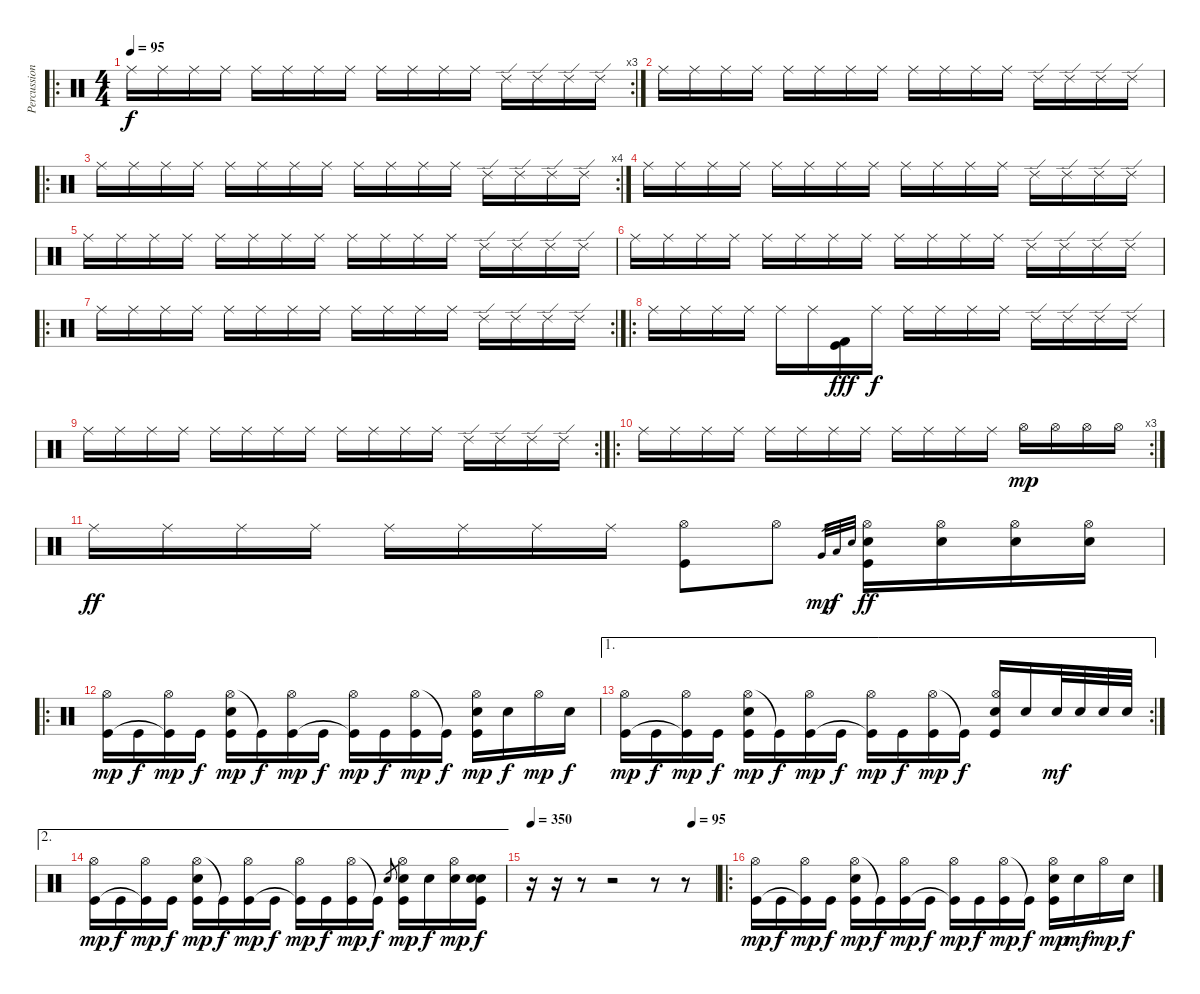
\track ("Percussions" "Percussion") {instrument percussion}
\staff {score}
\articulation defaults
\ro
\rc 3
\ts (4 4)
\tempo 95
\clef neutral
\ks c "Ride (middle)".16{dy f} "Ride (middle)".16 "Ride (middle)".16 "Ride (middle)".16 "Ride (middle)".16 "Ride (middle)".16 "Ride (middle)".16 "Ride (middle)".16 "Ride (middle)".16 "Ride (middle)".16 "Ride (middle)".16 "Ride (middle)".16 "Ride (edge) 2".16 "Ride (edge) 2".16 "Ride (edge) 2".16 "Ride (edge) 2".16
|
"Ride (middle)".16 "Ride (middle)".16 "Ride (middle)".16 "Ride (middle)".16 "Ride (middle)".16 "Ride (middle)".16 "Ride (middle)".16 "Ride (middle)".16 "Ride (middle)".16 "Ride (middle)".16 "Ride (middle)".16 "Ride (middle)".16 "Ride (edge) 2".16 "Ride (edge) 2".16 "Ride (edge) 2".16 "Ride (edge) 2".16 |
\ro
\rc 4 "Ride (middle)".16 "Ride (middle)".16 "Ride (middle)".16 "Ride (middle)".16 "Ride (middle)".16 "Ride (middle)".16 "Ride (middle)".16 "Ride (middle)".16 "Ride (middle)".16 "Ride (middle)".16 "Ride (middle)".16 "Ride (middle)".16 "Ride (edge) 2".16 "Ride (edge) 2".16 "Ride (edge) 2".16 "Ride (edge) 2".16
|
"Ride (middle)".16 "Ride (middle)".16 "Ride (middle)".16 "Ride (middle)".16 "Ride (middle)".16 "Ride (middle)".16 "Ride (middle)".16 "Ride (middle)".16 "Ride (middle)".16 "Ride (middle)".16 "Ride (middle)".16 "Ride (middle)".16 "Ride (edge) 2".16 "Ride (edge) 2".16 "Ride (edge) 2".16 "Ride (edge) 2".16 |
"Ride (middle)".16 "Ride (middle)".16 "Ride (middle)".16 "Ride (middle)".16 "Ride (middle)".16 "Ride (middle)".16 "Ride (middle)".16 "Ride (middle)".16 "Ride (middle)".16 "Ride (middle)".16 "Ride (middle)".16 "Ride (middle)".16 "Ride (edge) 2".16 "Ride (edge) 2".16 "Ride (edge) 2".16 "Ride (edge) 2".16 |
"Ride (middle)".16 "Ride (middle)".16 "Ride (middle)".16 "Ride (middle)".16 "Ride (middle)".16 "Ride (middle)".16 "Ride (middle)".16 "Ride (middle)".16 "Ride (middle)".16 "Ride (middle)".16 "Ride (middle)".16 "Ride (middle)".16 "Ride (edge) 2".16 "Ride (edge) 2".16 "Ride (edge) 2".16 "Ride (edge) 2".16 |
\ro
\rc 2 "Ride (middle)".16 "Ride (middle)".16 "Ride (middle)".16 "Ride (middle)".16 "Ride (middle)".16 "Ride (middle)".16 "Ride (middle)".16 "Ride (middle)".16 "Ride (middle)".16 "Ride (middle)".16 "Ride (middle)".16 "Ride (middle)".16 "Ride (edge) 2".16 "Ride (edge) 2".16 "Ride (edge) 2".16 "Ride (edge) 2".16
|
\ro "Ride (middle)".16 "Ride (middle)".16 "Ride (middle)".16 "Ride (middle)".16 "Ride (middle)".16 "Ride (middle)".16
("Kick (hit) 2" "Kick (hit)").16{dy fff} "Ride (middle)".16{dy f} "Ride (middle)".16 "Ride (middle)".16 "Ride (middle)".16 "Ride (middle)".16 "Ride (edge) 2".16 "Ride (edge) 2".16 "Ride (edge) 2".16 "Ride (edge) 2".16 |
\rc 2 "Ride (middle)".16 "Ride (middle)".16 "Ride (middle)".16 "Ride (middle)".16 "Ride (middle)".16 "Ride (middle)".16 "Ride (middle)".16 "Ride (middle)".16 "Ride (middle)".16 "Ride (middle)".16 "Ride (middle)".16 "Ride (middle)".16 "Ride (edge) 2".16 "Ride (edge) 2".16 "Ride (edge) 2".16 "Ride (edge) 2".16
|
\ro
\rc 3 "Ride (middle)".16 "Ride (middle)".16 "Ride (middle)".16 "Ride (middle)".16 "Ride (middle)".16 "Ride (middle)".16 "Ride (middle)".16 "Ride (middle)".16 "Ride (middle)".16 "Ride (middle)".16 "Ride (middle)".16 "Ride (middle)".16 "Hi-Hat (open)".16{dy mp} "Hi-Hat (open)".16 "Hi-Hat (open)".16 "Hi-Hat (open)".16
|
"Ride (middle)".16{dy ff} "Ride (middle)".16 "Ride (middle)".16 "Ride (middle)".16 "Ride (middle)".16 "Ride (middle)".16 "Ride (middle)".16 "Ride (middle)".16 ("Hi-Hat (open)" "Kick (hit)").8 "Hi-Hat (open)".8 "Very Low Tom (hit)".32{gr dy mp} "Low Floor Tom (hit)".32{gr dy f} "Snare (hit) 2".32{gr} ("Hi-Hat (open)" "Electric Snare (hit)" "Kick (hit)").16{dy ff} ("Hi-Hat (open)" "Electric Snare (hit)").16 ("Hi-Hat (open)" "Electric Snare (hit)").16 ("Hi-Hat (open)" "Electric Snare (hit)").16 |
\ro
("Hi-Hat (open)" "Kick (hit)").16{dy mp volume 16} "Kick (hit)".16{dy f} ("Hi-Hat (open)" "Kick (hit)"{t}).16{dy mp} "Kick (hit)".16{dy f} ("Hi-Hat (open)" "Electric Snare (hit)" "Kick (hit)").16{dy mp} "Kick (hit)"{t}.16{dy f} ("Hi-Hat (open)" "Kick (hit)").16{dy mp} "Kick (hit)".16{dy f} ("Hi-Hat (open)" "Kick (hit)"{t}).16{dy mp} "Kick (hit)".16{dy f} ("Hi-Hat (open)" "Kick (hit)").16{dy mp} "Kick (hit)"{t}.16{dy f} ("Hi-Hat (open)" "Electric Snare (hit)" "Kick (hit)").16{dy mp} "Snare (hit) 2".16{dy f} "Hi-Hat (open)".16{dy mp} "Electric Snare (hit)".16{dy f} |
\ae 1
\rc 2
("Hi-Hat (open)" "Kick (hit)").16{dy mp} "Kick (hit)".16{dy f} ("Hi-Hat (open)" "Kick (hit)"{t}).16{dy mp} "Kick (hit)".16{dy f} ("Hi-Hat (open)" "Electric Snare (hit)" "Kick (hit)").16{dy mp} "Kick (hit)"{t}.16{dy f} ("Hi-Hat (open)" "Kick (hit)").16{dy mp} "Kick (hit)".16{dy f} ("Hi-Hat (open)" "Kick (hit)"{t}).16{dy mp} "Kick (hit)".16{dy f} ("Hi-Hat (open)" "Kick (hit)").16{dy mp} "Kick (hit)"{t}.16{dy f} ("Hi-Hat (open)" "Electric Snare (hit)" "Kick (hit)").16 "Electric Snare (hit)".16 "Electric Snare (hit)".32{dy mf} "Electric Snare (hit)".32 "Electric Snare (hit)".32 "Electric Snare (hit)".32 |
\ae 2
("Hi-Hat (open)" "Kick (hit)").16{dy mp} "Kick (hit)".16{dy f} ("Hi-Hat (open)" "Kick (hit)"{t}).16{dy mp} "Kick (hit)".16{dy f} ("Hi-Hat (open)" "Electric Snare (hit)" "Kick (hit)").16{dy mp} "Kick (hit)"{t}.16{dy f} ("Hi-Hat (open)" "Kick (hit)").16{dy mp} "Kick (hit)".16{dy f} ("Hi-Hat (open)" "Kick (hit)"{t}).16{dy mp} "Kick (hit)".16{dy f} ("Hi-Hat (open)" "Kick (hit)").16{dy mp} "Kick (hit)"{t}.16{dy f} "Snare (hit) 2".8{gr} ("Hi-Hat (open)" "Electric Snare (hit)" "Kick (hit)").16{dy mp} "Electric Snare (hit)".16{dy f} ("Hi-Hat (open)" "Electric Snare (hit)").16{dy mp} ("Snare (hit) 2" "Electric Snare (hit)" "Kick (hit)").16{dy f} |
\tempo 400
\tempo (95 0.875)
\tempo 350
r.16 r.16 r.8 r.2 r.8 r.8{volume 16} |
\ro
("Hi-Hat (open)" "Kick (hit)").16{dy mp} "Kick (hit)".16{dy f} ("Hi-Hat (open)" "Kick (hit)"{t}).16{dy mp} "Kick (hit)".16{dy f} ("Hi-Hat (open)" "Electric Snare (hit)" "Kick (hit)").16{dy mp} "Kick (hit)"{t}.16{dy f} ("Hi-Hat (open)" "Kick (hit)").16{dy mp} "Kick (hit)".16{dy f} ("Hi-Hat (open)" "Kick (hit)"{t}).16{dy mp} "Kick (hit)".16{dy f} ("Hi-Hat (open)" "Kick (hit)").16{dy mp} "Kick (hit)"{t}.16{dy f} ("Hi-Hat (open)" "Electric Snare (hit)" "Kick (hit)").16{dy mp} "Snare (hit) 2".16{dy mf} "Hi-Hat (open)".16{dy mp} "Electric Snare (hit)".16{dy f}
